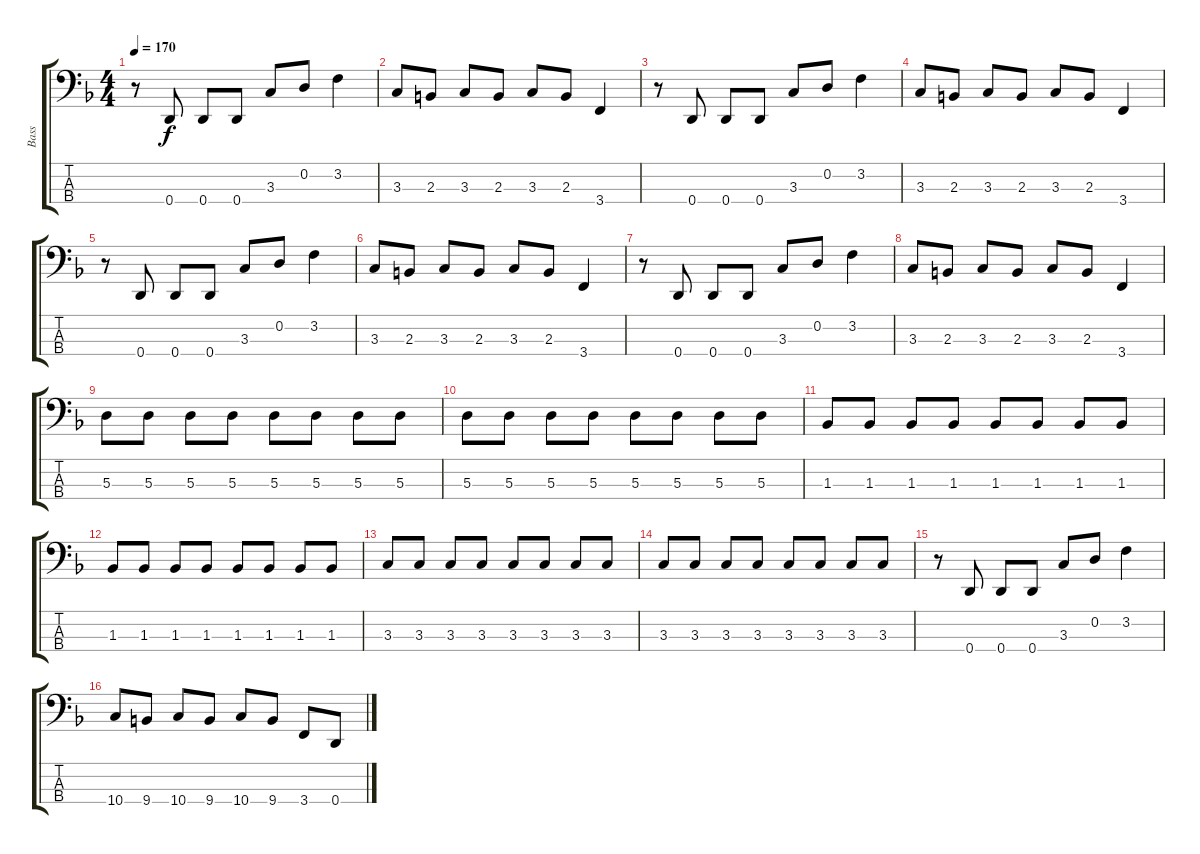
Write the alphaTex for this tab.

\track ("Bass" "Bass") {instrument electricbassfinger}
\staff {score tabs}
\tuning (G2 D2 A1 D1) {hide}
\ts (4 4)
\tempo 170
\clef f4
\ks dminor
r.8{dy f} 0.4.8 0.4.8 0.4.8 3.3.8 0.2.8 3.2.4 |
3.3.8 2.3.8 3.3.8 2.3.8 3.3.8 2.3.8 3.4.4 |
r.8 0.4.8 0.4.8 0.4.8 3.3.8 0.2.8 3.2.4 |
3.3.8 2.3.8 3.3.8 2.3.8 3.3.8 2.3.8 3.4.4 |
r.8 0.4.8 0.4.8 0.4.8 3.3.8 0.2.8 3.2.4 |
3.3.8 2.3.8 3.3.8 2.3.8 3.3.8 2.3.8 3.4.4 |
r.8 0.4.8 0.4.8 0.4.8 3.3.8 0.2.8 3.2.4 |
3.3.8 2.3.8 3.3.8 2.3.8 3.3.8 2.3.8 3.4.4 |
5.3.8 5.3.8 5.3.8 5.3.8 5.3.8 5.3.8 5.3.8 5.3.8 |
5.3.8 5.3.8 5.3.8 5.3.8 5.3.8 5.3.8 5.3.8 5.3.8 |
1.3.8 1.3.8 1.3.8 1.3.8 1.3.8 1.3.8 1.3.8 1.3.8 |
1.3.8 1.3.8 1.3.8 1.3.8 1.3.8 1.3.8 1.3.8 1.3.8 |
3.3.8 3.3.8 3.3.8 3.3.8 3.3.8 3.3.8 3.3.8 3.3.8 |
3.3.8 3.3.8 3.3.8 3.3.8 3.3.8 3.3.8 3.3.8 3.3.8 |
r.8 0.4.8 0.4.8 0.4.8 3.3.8 0.2.8 3.2.4 |
10.4.8 9.4.8 10.4.8 9.4.8 10.4.8 9.4.8 3.4.8 0.4.8
